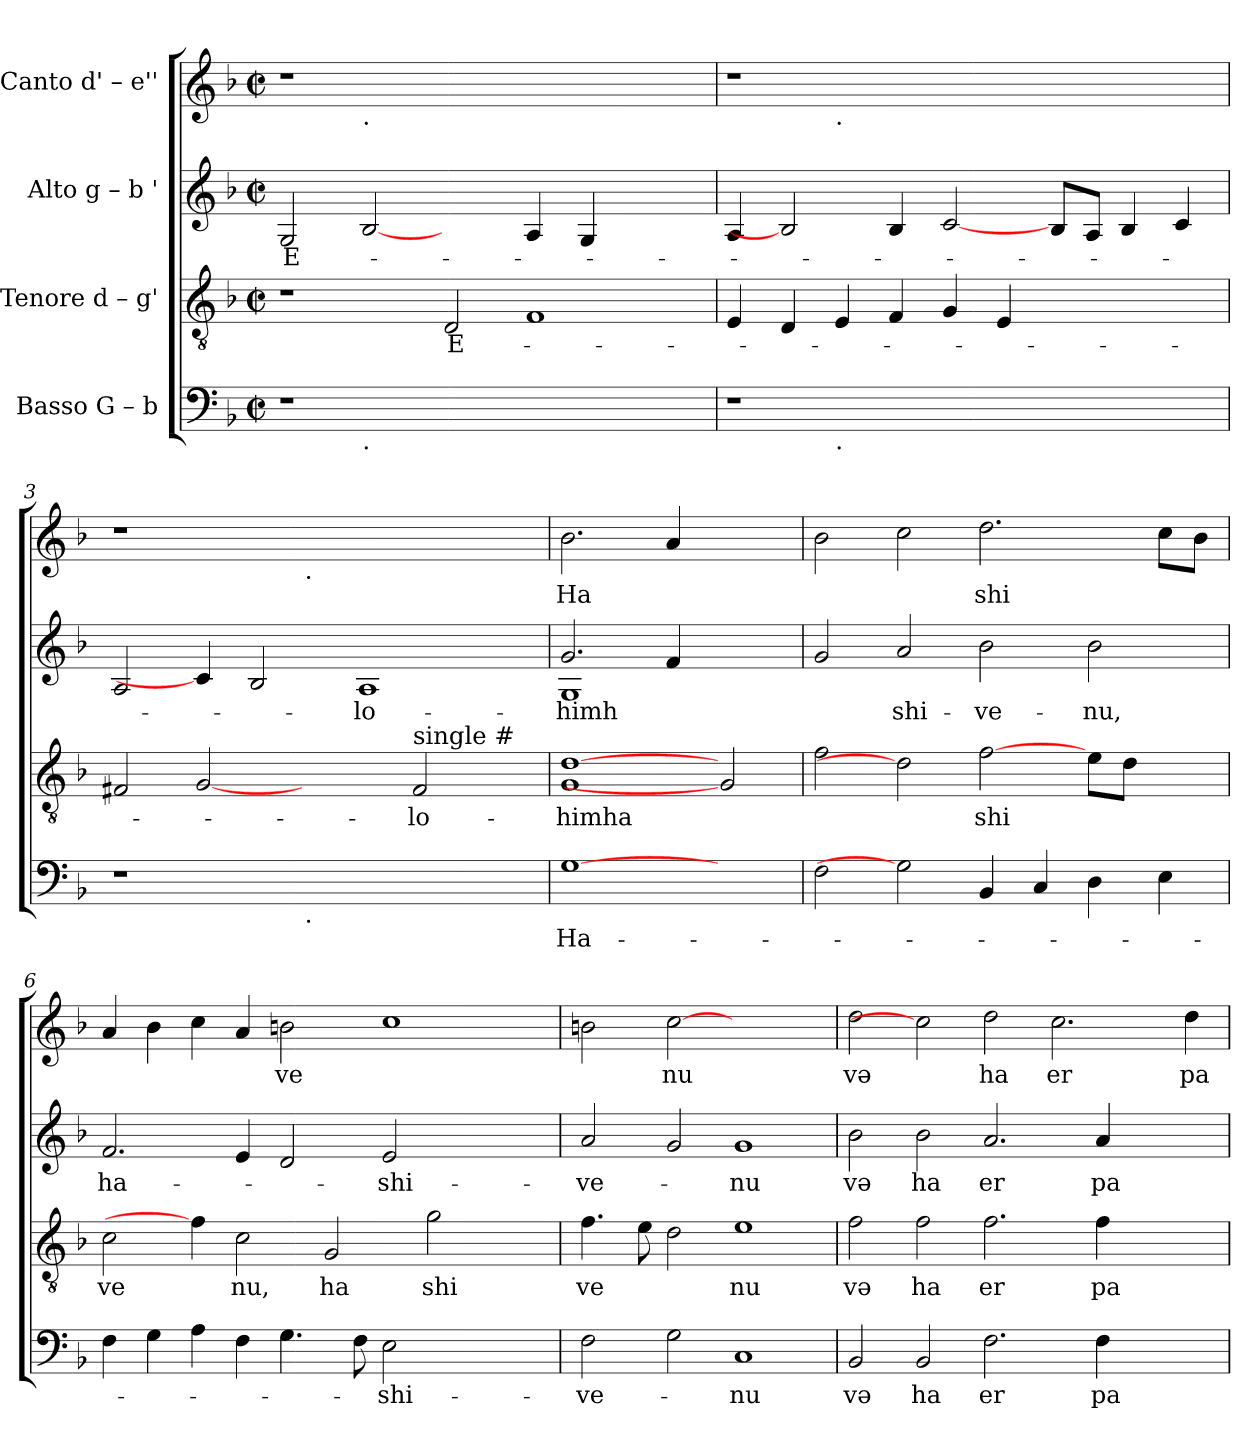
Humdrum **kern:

**kern	**text	**kern	**text	**kern	**text	**kern	**text
*part4	*part4	*part3	*part3	*part2	*part2	*part1	*part1
*staff4	*staff4	*staff3	*staff3	*staff2	*staff2	*staff1	*staff1
*I"Basso G – b	*	*I"Tenore d – g'	*	*I"Alto g – b '	*	*I"Canto d' – e''	*
*clefF4	*	*clefGv2	*	*clefG2	*	*clefG2	*
*k[b-]	*	*k[b-]	*	*k[b-]	*	*k[b-]	*
*F:	*	*F:	*	*F:	*	*F:	*
*M2/2	*	*M2/2	*	*M2/2	*	*M2/2	*
*met(c|)	*	*met(c|)	*	*met(c|)	*	*met(c|)	*
=1	=1	=1	=1	=1	=1	=1	=1
!	!	!	!	!	!LO:LY:b	!	!
*^	*	*	*	*	*	*^	*
1r	2ryy	.	1r	.	2G/	E-	1r	2ryy	.
!	!	!	!	!	!	!	!	!LO:TX:b:t=.	!
!	!LO:TX:b:t=.	!	!	!	!	!	!	!	!
.	0ryy	.	.	.	[2B-	.	.	0ryy	.
!	!	!	!	!LO:LY:b	!	!	!	!	!
1.ryy	.	.	2D/	E-	2ryy	.	1.ryy	.	.
.	.	.	1F	.	4A/	.	.	.	.
.	.	.	.	.	4G/	.	.	.	.
.	.	.	.	.	2ryy	.	.	.	.
=2	=2	=2	=2	=2	=2	=2	=2	=2	=2
1r	2ryy	.	4E/	.	4A/	.	1r	2ryy	.
.	.	.	4D/	.	2B-]	.	.	.	.
!	!	!	!	!	!	!	!	!LO:TX:b:t=.	!
!	!LO:TX:b:t=.	!	!	!	!	!	!	!	!
.	1..ryy	.	4E/	.	.	.	.	1..ryy	.
.	.	.	4F/	.	4B-/	.	.	.	.
1ryy	.	.	4G/	.	[2c/	.	1ryy	.	.
.	.	.	4E/	.	.	.	.	.	.
.	.	.	2.ryy	.	8B-/L	.	.	.	.
.	.	.	.	.	8A/J	.	.	.	.
.	.	.	.	.	4B-/	.	.	.	.
4ryy	.	.	.	.	4c/	.	4ryy	.	.
*v	*v	*	*	*	*	*	*v	*v	*
=3	=3	=3	=3	=3	=3	=3	=3
1r	.	2F#X/	.	2A/	.	1r	.
.	.	[2G	.	4c/]	.	.	.
.	.	.	.	2B-/	.	.	.
!	!	!	!	!	!	!LO:TX:b:t=.	!
!LO:TX:b:t=.	!	!	!	!	!	!	!
1ryy	.	2ryy	.	.	.	1ryy	.
!	!	!	!	!	!LO:LY:b	!	!
.	.	.	.	1A	-lo-	.	.
!	!	!LO:TX:a:t=single #	!	!	!	!	!
!	!	!	!LO:LY:b	!	!	!	!
.	.	2F#/	-lo-	.	.	.	.
4ryy	.	4ryy	.	.	.	4ryy	.
!!LO:LB:g=z
=4	=4	=4	=4	=4	=4	=4	=4
!	!LO:LY:b	!	!LO:LY:b	!	!LO:LY:b	!	!LO:LY:b
*	*	*^	*	*^	*	*	*
[1G	Ha-	[1d	1G	-himha	1G	2.g/	-himh	2.b-\	Ha
.	.	.	.	.	.	4f/	.	4a/	.
2ryy	.	2G]	2ryy	.	2ryy	2ryy	.	2ryy	.
*	*	*v	*v	*	*	*	*	*	*
*	*	*	*	*v	*v	*	*	*
=5	=5	=5	=5	=5	=5	=5	=5
2F\	.	2f\	.	2g/	.	2b-\	.
!	!	!	!	!	!LO:LY:b	!	!
2G]	.	2d]	.	2a/	shi-	2cc\	.
!	!	!	!LO:LY:b	!	!LO:LY:b	!	!LO:LY:b
4BB-/	.	[2f\	shi	2b-\	-ve-	2.dd\	shi
4C/	.	.	.	.	.	.	.
!	!	!	!	!	!LO:LY:b	!	!
4D\	.	8e\L	.	2b-\	-nu,	.	.
.	.	8d\J	.	.	.	.	.
4E\	.	4ryy	.	.	.	8cc\L	.
.	.	.	.	.	.	8b-\J	.
=6	=6	=6	=6	=6	=6	=6	=6
!	!	!	!LO:LY:b	!	!LO:LY:b	!	!
4F\	.	2c\	ve	2.f/	ha-	4a/	.
4G\	.	.	.	.	.	4b-\	.
4A\	.	4f\]	.	.	.	4cc\	.
!	!	!	!LO:LY:b	!	!	!	!
4F\	.	2c\	nu,	4e/	.	4a/	.
!	!	!	!	!	!	!	!LO:LY:b
4.G\	.	.	.	2d/	.	2bn\	ve
!	!	!	!LO:LY:b	!	!	!	!
.	.	2G/	ha	.	.	.	.
8F\	.	.	.	.	.	.	.
!	!LO:LY:b	!	!	!	!LO:LY:b	!	!
2E\	-shi-	.	.	2e/	-shi-	1cc	.
!	!	!	!LO:LY:b	!	!	!	!
.	.	2g\	shi	.	.	.	.
2ryy	.	.	.	2ryy	.	.	.
.	.	4ryy	.	.	.	.	.
=7	=7	=7	=7	=7	=7	=7	=7
!	!LO:LY:b	!	!LO:LY:b	!	!LO:LY:b	!	!
2F\	-ve-	4.f\	ve	2a/	-ve-	2bn\	.
.	.	8e\	.	.	.	.	.
!	!	!	!	!	!	!	!LO:LY:b
2G\	.	2d\	.	2g/	.	[2cc	nu
!	!LO:LY:b	!	!LO:LY:b	!	!LO:LY:b	!	!
1C	-nu	1e	nu	1g	-nu	1ryy	.
!!LO:PB:g=z
=8	=8	=8	=8	=8	=8	=8	=8
!	!LO:LY:b	!	!LO:LY:b	!	!LO:LY:b	!	!LO:LY:b
2BB-/	və	2f\	və	2b-\	və	2dd\	və
!	!LO:LY:b	!	!LO:LY:b	!	!LO:LY:b	!	!
2BB-/	ha	2f\	ha	2b-\	ha	2cc]	.
!	!LO:LY:b	!	!LO:LY:b	!	!LO:LY:b	!	!LO:LY:b
2.F\	er	2.f\	er	2.a/	er	2dd\	ha
!	!	!	!	!	!	!	!LO:LY:b
.	.	.	.	.	.	2.cc\	er
!	!LO:LY:b	!	!LO:LY:b	!	!LO:LY:b	!	!
4F\	pa	4f\	pa	4a/	pa	.	.
2ryy	.	2ryy	.	2ryy	.	.	.
!	!	!	!	!	!	!	!LO:LY:b
.	.	.	.	.	.	4dd\	pa
=	=	=	=	=	=	=	=
*-	*-	*-	*-	*-	*-	*-	*-
